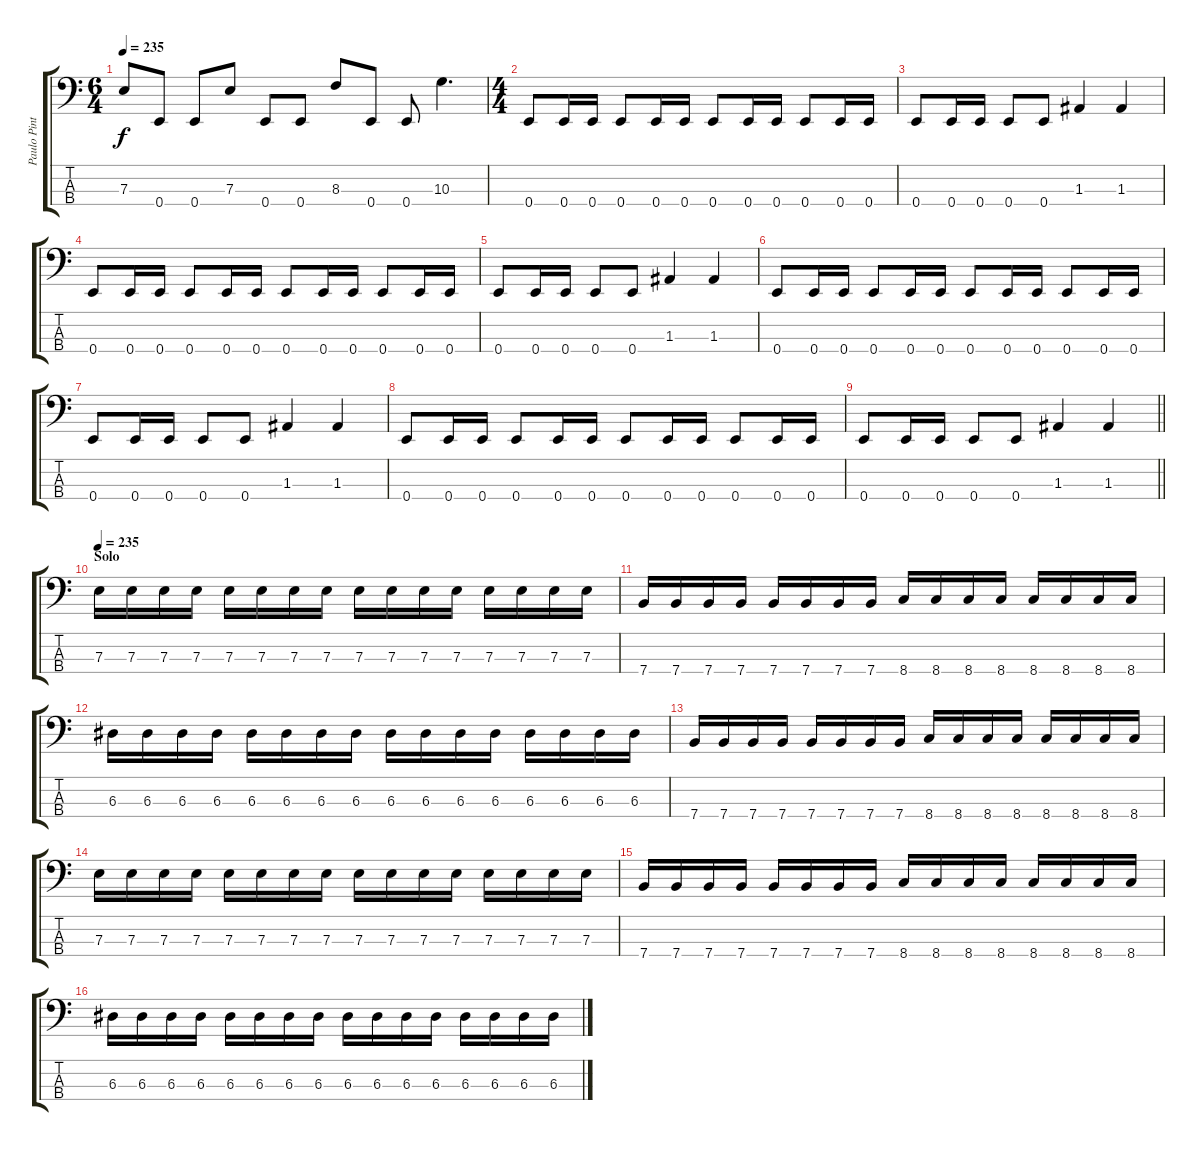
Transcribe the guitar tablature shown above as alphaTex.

\track ("Paulo Pinto" "Paulo Pint") {instrument electricbasspick}
\staff {score tabs}
\tuning (G2 D2 A1 E1) {hide}
\ts (6 4)
\tempo 235
\clef f4
\ks c
7.3.8{dy f} 0.4.8 0.4.8 7.3.8 0.4.8 0.4.8 8.3.8 0.4.8 0.4.8 10.3.4{d} |
\ts (4 4)
0.4.8 0.4.16 0.4.16 0.4.8 0.4.16 0.4.16 0.4.8 0.4.16 0.4.16 0.4.8 0.4.16 0.4.16 |
0.4.8 0.4.16 0.4.16 0.4.8 0.4.8 1.3.4 1.3.4 |
0.4.8 0.4.16 0.4.16 0.4.8 0.4.16 0.4.16 0.4.8 0.4.16 0.4.16 0.4.8 0.4.16 0.4.16 |
0.4.8 0.4.16 0.4.16 0.4.8 0.4.8 1.3.4 1.3.4 |
0.4.8 0.4.16 0.4.16 0.4.8 0.4.16 0.4.16 0.4.8 0.4.16 0.4.16 0.4.8 0.4.16 0.4.16 |
0.4.8 0.4.16 0.4.16 0.4.8 0.4.8 1.3.4 1.3.4 |
0.4.8 0.4.16 0.4.16 0.4.8 0.4.16 0.4.16 0.4.8 0.4.16 0.4.16 0.4.8 0.4.16 0.4.16 |
\barLineRight lightlight
0.4.8 0.4.16 0.4.16 0.4.8 0.4.8 1.3.4 1.3.4 |
\section ("" "Solo")
\tempo 235
7.3.16 7.3.16 7.3.16 7.3.16 7.3.16 7.3.16 7.3.16 7.3.16 7.3.16 7.3.16 7.3.16 7.3.16 7.3.16 7.3.16 7.3.16 7.3.16 |
7.4.16 7.4.16 7.4.16 7.4.16 7.4.16 7.4.16 7.4.16 7.4.16 8.4.16 8.4.16 8.4.16 8.4.16 8.4.16 8.4.16 8.4.16 8.4.16 |
6.3.16 6.3.16 6.3.16 6.3.16 6.3.16 6.3.16 6.3.16 6.3.16 6.3.16 6.3.16 6.3.16 6.3.16 6.3.16 6.3.16 6.3.16 6.3.16 |
7.4.16 7.4.16 7.4.16 7.4.16 7.4.16 7.4.16 7.4.16 7.4.16 8.4.16 8.4.16 8.4.16 8.4.16 8.4.16 8.4.16 8.4.16 8.4.16 |
7.3.16 7.3.16 7.3.16 7.3.16 7.3.16 7.3.16 7.3.16 7.3.16 7.3.16 7.3.16 7.3.16 7.3.16 7.3.16 7.3.16 7.3.16 7.3.16 |
7.4.16 7.4.16 7.4.16 7.4.16 7.4.16 7.4.16 7.4.16 7.4.16 8.4.16 8.4.16 8.4.16 8.4.16 8.4.16 8.4.16 8.4.16 8.4.16 |
6.3.16 6.3.16 6.3.16 6.3.16 6.3.16 6.3.16 6.3.16 6.3.16 6.3.16 6.3.16 6.3.16 6.3.16 6.3.16 6.3.16 6.3.16 6.3.16
